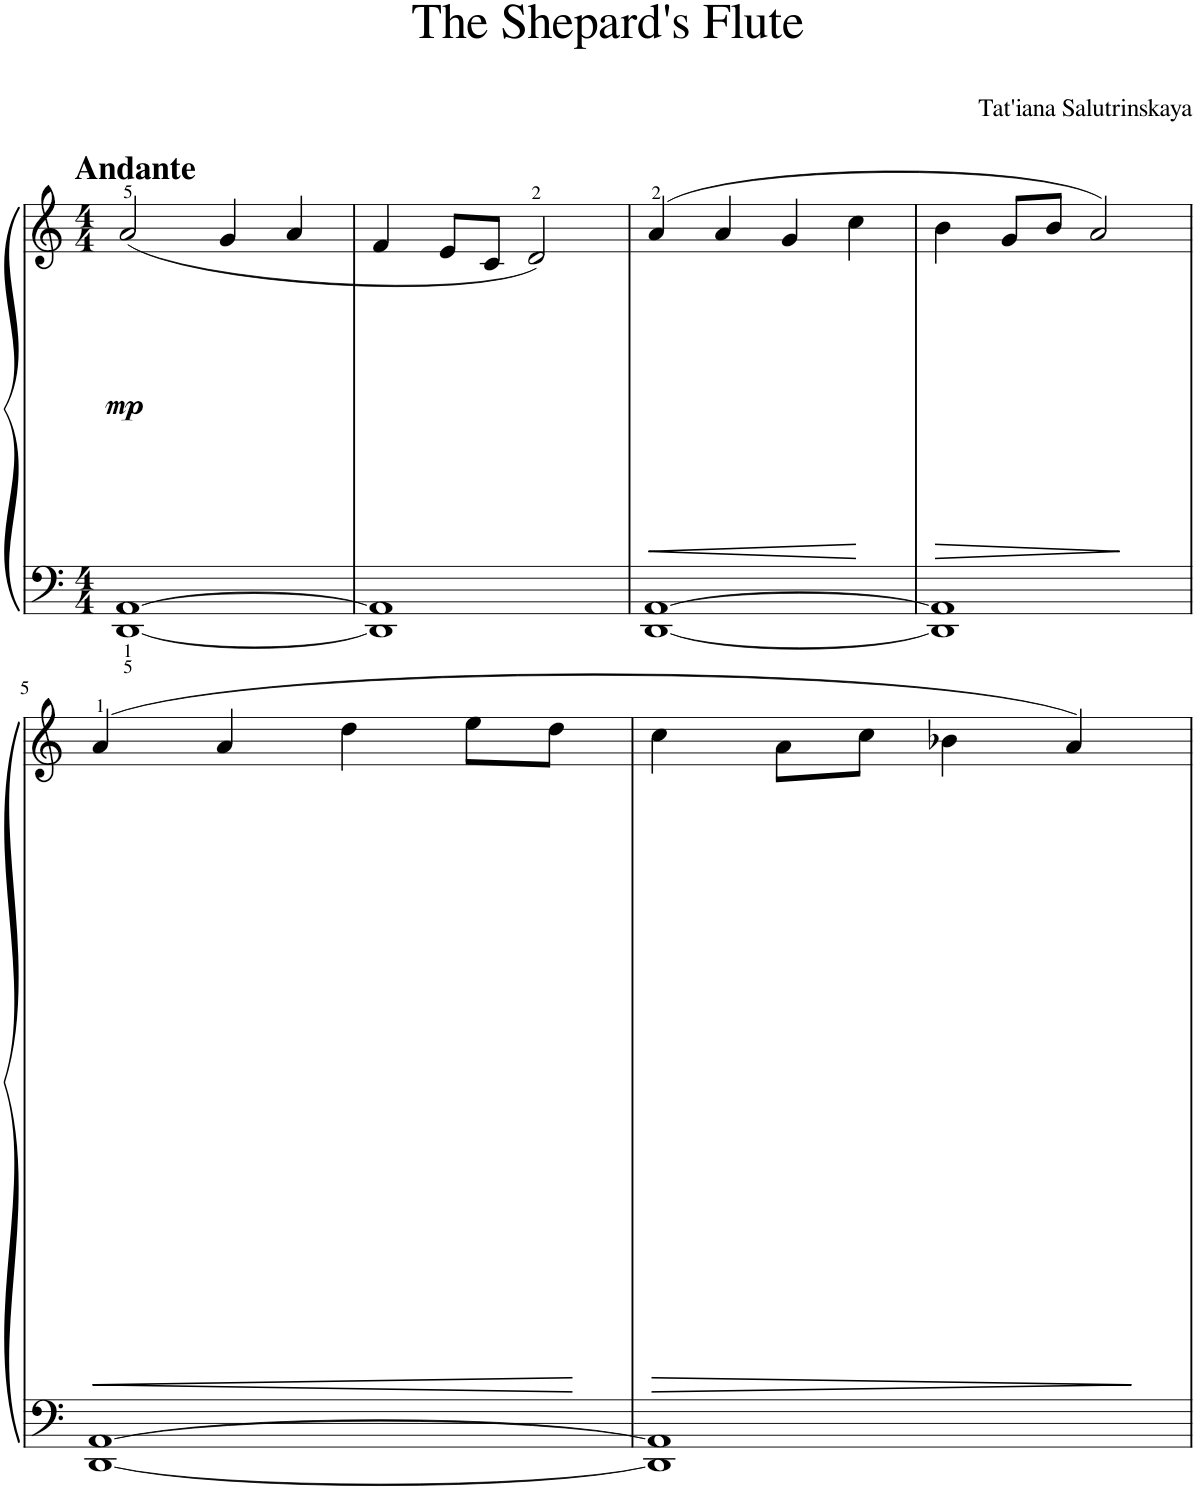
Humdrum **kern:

**kern	**kern	**dynam
*part1	*part1	*part1
*staff2	*staff1	*staff1/2
*I"Piano	*	*
*I'Pno	*	*
*clefF4	*clefG2	*
*k[]	*k[]	*
*M4/4	*M4/4	*
=1	=1	=1
!	!LO:TX:a:B:t=Andante	!
!	!	!LO:DY:b
[1DD [1AA	(2a/	mp
.	4g/	.
.	4a/	.
=2	=2	=2
1DD] 1AA]	4f/	.
.	8e/L	.
.	8c/J	.
.	2d/)	.
=3	=3	=3
!	!	!LO:HP:b
[1DD [1AA	(4a/	<
.	4a/	.
.	4g/	.
.	4cc\	.
.	.	[
=4	=4	=4
!	!	!LO:HP:b
1DD] 1AA]	4b\	>
.	8g/L	.
.	8b/J	.
.	2a/)	.
.	.	]
!!LO:LB:g=z
=5	=5	=5
!	!	!LO:HP:b
[1DD [1AA	(4a/	<
.	4a/	.
.	4dd\	.
.	8ee\L	.
.	8dd\J	.
.	.	[
=6	=6	=6
!	!	!LO:HP:b
1DD] 1AA]	4cc\	>
.	8a\L	.
.	8cc\J	.
.	4b-X\	.
.	4a/)	.
.	.	]
=	=	=
*-	*-	*-
